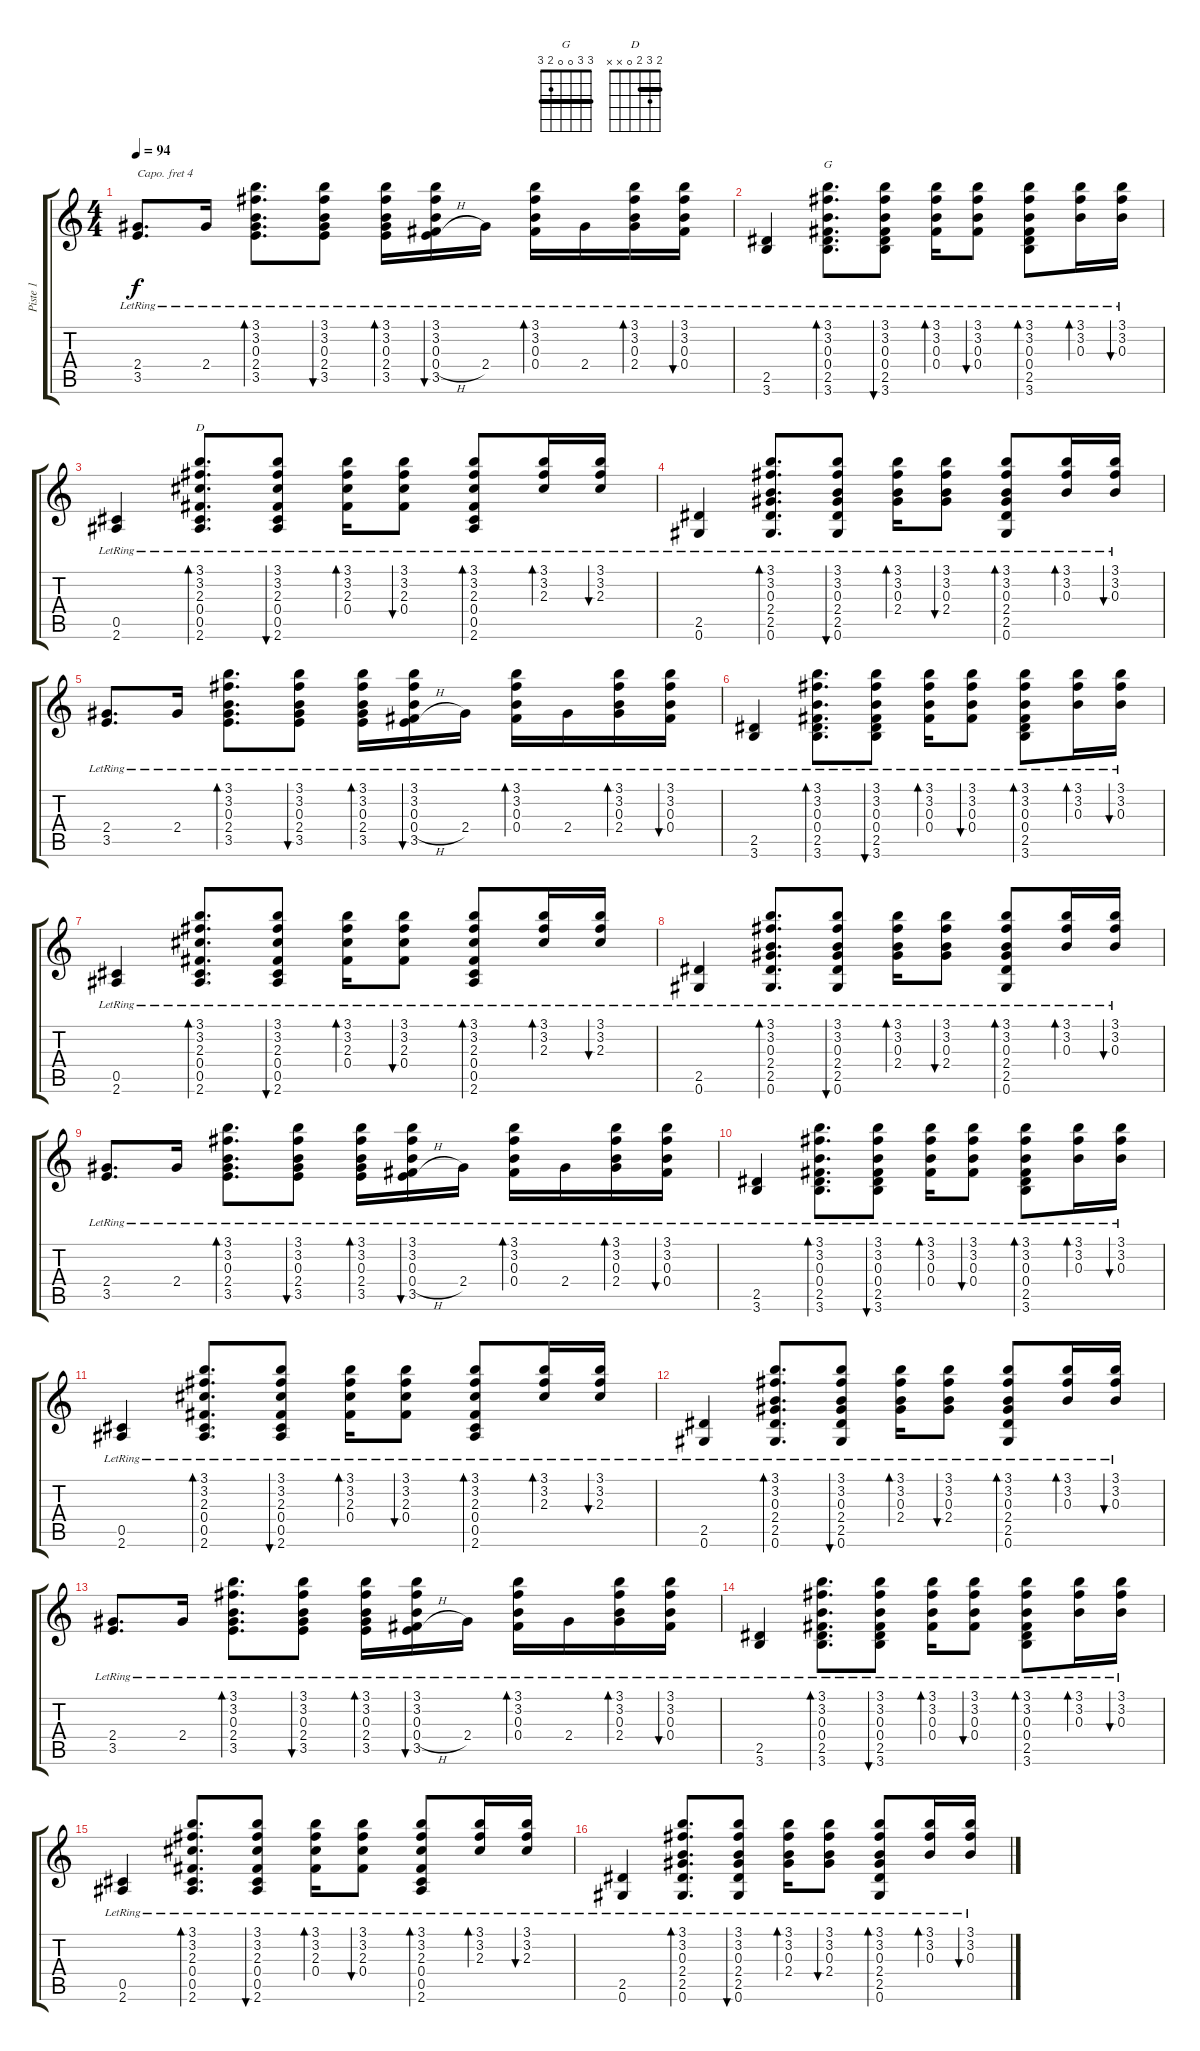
\track ("Piste 1" "Piste 1") {instrument acousticguitarsteel}
\staff {score tabs}
\capo 4
\tuning (E4 B3 G3 D3 A2 E2) {hide}
\chord ("G" 3 3 0 0 2 3) {barre 3}
\chord ("D" 2 3 2 0 x x) {barre 2}
\ts (4 4)
\tempo 94
\clef g2
\ks c
(2.4{lr} 3.5{lr}).8{d dy f} 2.4{lr}.16 (3.1{lr} 3.2{lr} 0.3{lr} 2.4{lr} 3.5{lr}).8{d bd 60} (3.1{lr} 3.2{lr} 0.3{lr} 2.4{lr} 3.5{lr}).8{bu 60} (3.1{lr} 3.2{lr} 0.3{lr} 2.4{lr} 3.5{lr}).16{bd 60} (3.1{lr} 3.2{lr} 0.3{lr} 0.4{h lr} 3.5{lr}).16{bu 60} 2.4{lr}.16 (3.1{lr} 3.2{lr} 0.3{lr} 0.4{lr}).16{bd 60} 2.4{lr}.16 (3.1{lr} 3.2{lr} 0.3{lr} 2.4{lr}).16{bd 60} (3.1{lr} 3.2{lr} 0.3{lr} 0.4{lr}).16{bu 60} |
(2.5{lr} 3.6{lr}).4 (3.1{lr} 3.2{lr} 0.3{lr} 0.4{lr} 2.5{lr} 3.6{lr}).8{d bd 60 ch "G"} (3.1{lr} 3.2{lr} 0.3{lr} 0.4{lr} 2.5{lr} 3.6{lr}).8{bu 60} (3.1{lr} 3.2{lr} 0.3{lr} 0.4{lr}).16{bd 60} (3.1{lr} 3.2{lr} 0.3{lr} 0.4{lr}).8{bu 60} (3.1{lr} 3.2{lr} 0.3{lr} 0.4{lr} 2.5{lr} 3.6{lr}).8{bd 60} (3.1{lr} 3.2{lr} 0.3{lr}).16{bd 60} (3.1{lr} 3.2{lr} 0.3{lr}).16{bu 60} |
(0.5{lr} 2.6{lr}).4 (3.1{lr} 3.2{lr} 2.3{lr} 0.4{lr} 0.5{lr} 2.6{lr}).8{d bd 60 ch "D"} (3.1{lr} 3.2{lr} 2.3{lr} 0.4{lr} 0.5{lr} 2.6{lr}).8{bu 60} (3.1{lr} 3.2{lr} 2.3{lr} 0.4{lr}).16{bd 60} (3.1{lr} 3.2{lr} 2.3{lr} 0.4{lr}).8{bu 60} (3.1{lr} 3.2{lr} 2.3{lr} 0.4{lr} 0.5{lr} 2.6{lr}).8{bd 60} (3.1{lr} 3.2{lr} 2.3{lr}).16{bd 60} (3.1{lr} 3.2{lr} 2.3{lr}).16{bu 60} |
(2.5{lr} 0.6{lr}).4 (3.1{lr} 3.2{lr} 0.3{lr} 2.4{lr} 2.5{lr} 0.6{lr}).8{d bd 60} (3.1{lr} 3.2{lr} 0.3{lr} 2.4{lr} 2.5{lr} 0.6{lr}).8{bu 60} (3.1{lr} 3.2{lr} 0.3{lr} 2.4{lr}).16{bd 60} (3.1{lr} 3.2{lr} 0.3{lr} 2.4{lr}).8{bu 60} (3.1{lr} 3.2{lr} 0.3{lr} 2.4{lr} 2.5{lr} 0.6{lr}).8{bd 60} (3.1{lr} 3.2{lr} 0.3{lr}).16{bd 60} (3.1{lr} 3.2{lr} 0.3{lr}).16{bu 60} |
(2.4{lr} 3.5{lr}).8{d} 2.4{lr}.16 (3.1{lr} 3.2{lr} 0.3{lr} 2.4{lr} 3.5{lr}).8{d bd 60} (3.1{lr} 3.2{lr} 0.3{lr} 2.4{lr} 3.5{lr}).8{bu 60} (3.1{lr} 3.2{lr} 0.3{lr} 2.4{lr} 3.5{lr}).16{bd 60} (3.1{lr} 3.2{lr} 0.3{lr} 0.4{h lr} 3.5{lr}).16{bu 60} 2.4{lr}.16 (3.1{lr} 3.2{lr} 0.3{lr} 0.4{lr}).16{bd 60} 2.4{lr}.16 (3.1{lr} 3.2{lr} 0.3{lr} 2.4{lr}).16{bd 60} (3.1{lr} 3.2{lr} 0.3{lr} 0.4{lr}).16{bu 60} |
(2.5{lr} 3.6{lr}).4 (3.1{lr} 3.2{lr} 0.3{lr} 0.4{lr} 2.5{lr} 3.6{lr}).8{d bd 60} (3.1{lr} 3.2{lr} 0.3{lr} 0.4{lr} 2.5{lr} 3.6{lr}).8{bu 60} (3.1{lr} 3.2{lr} 0.3{lr} 0.4{lr}).16{bd 60} (3.1{lr} 3.2{lr} 0.3{lr} 0.4{lr}).8{bu 60} (3.1{lr} 3.2{lr} 0.3{lr} 0.4{lr} 2.5{lr} 3.6{lr}).8{bd 60} (3.1{lr} 3.2{lr} 0.3{lr}).16{bd 60} (3.1{lr} 3.2{lr} 0.3{lr}).16{bu 60} |
(0.5{lr} 2.6{lr}).4 (3.1{lr} 3.2{lr} 2.3{lr} 0.4{lr} 0.5{lr} 2.6{lr}).8{d bd 60} (3.1{lr} 3.2{lr} 2.3{lr} 0.4{lr} 0.5{lr} 2.6{lr}).8{bu 60} (3.1{lr} 3.2{lr} 2.3{lr} 0.4{lr}).16{bd 60} (3.1{lr} 3.2{lr} 2.3{lr} 0.4{lr}).8{bu 60} (3.1{lr} 3.2{lr} 2.3{lr} 0.4{lr} 0.5{lr} 2.6{lr}).8{bd 60} (3.1{lr} 3.2{lr} 2.3{lr}).16{bd 60} (3.1{lr} 3.2{lr} 2.3{lr}).16{bu 60} |
(2.5{lr} 0.6{lr}).4 (3.1{lr} 3.2{lr} 0.3{lr} 2.4{lr} 2.5{lr} 0.6{lr}).8{d bd 60} (3.1{lr} 3.2{lr} 0.3{lr} 2.4{lr} 2.5{lr} 0.6{lr}).8{bu 60} (3.1{lr} 3.2{lr} 0.3{lr} 2.4{lr}).16{bd 60} (3.1{lr} 3.2{lr} 0.3{lr} 2.4{lr}).8{bu 60} (3.1{lr} 3.2{lr} 0.3{lr} 2.4{lr} 2.5{lr} 0.6{lr}).8{bd 60} (3.1{lr} 3.2{lr} 0.3{lr}).16{bd 60} (3.1{lr} 3.2{lr} 0.3{lr}).16{bu 60} |
(2.4{lr} 3.5{lr}).8{d} 2.4{lr}.16 (3.1{lr} 3.2{lr} 0.3{lr} 2.4{lr} 3.5{lr}).8{d bd 60} (3.1{lr} 3.2{lr} 0.3{lr} 2.4{lr} 3.5{lr}).8{bu 60} (3.1{lr} 3.2{lr} 0.3{lr} 2.4{lr} 3.5{lr}).16{bd 60} (3.1{lr} 3.2{lr} 0.3{lr} 0.4{h lr} 3.5{lr}).16{bu 60} 2.4{lr}.16 (3.1{lr} 3.2{lr} 0.3{lr} 0.4{lr}).16{bd 60} 2.4{lr}.16 (3.1{lr} 3.2{lr} 0.3{lr} 2.4{lr}).16{bd 60} (3.1{lr} 3.2{lr} 0.3{lr} 0.4{lr}).16{bu 60} |
(2.5{lr} 3.6{lr}).4 (3.1{lr} 3.2{lr} 0.3{lr} 0.4{lr} 2.5{lr} 3.6{lr}).8{d bd 60} (3.1{lr} 3.2{lr} 0.3{lr} 0.4{lr} 2.5{lr} 3.6{lr}).8{bu 60} (3.1{lr} 3.2{lr} 0.3{lr} 0.4{lr}).16{bd 60} (3.1{lr} 3.2{lr} 0.3{lr} 0.4{lr}).8{bu 60} (3.1{lr} 3.2{lr} 0.3{lr} 0.4{lr} 2.5{lr} 3.6{lr}).8{bd 60} (3.1{lr} 3.2{lr} 0.3{lr}).16{bd 60} (3.1{lr} 3.2{lr} 0.3{lr}).16{bu 60} |
(0.5{lr} 2.6{lr}).4 (3.1{lr} 3.2{lr} 2.3{lr} 0.4{lr} 0.5{lr} 2.6{lr}).8{d bd 60} (3.1{lr} 3.2{lr} 2.3{lr} 0.4{lr} 0.5{lr} 2.6{lr}).8{bu 60} (3.1{lr} 3.2{lr} 2.3{lr} 0.4{lr}).16{bd 60} (3.1{lr} 3.2{lr} 2.3{lr} 0.4{lr}).8{bu 60} (3.1{lr} 3.2{lr} 2.3{lr} 0.4{lr} 0.5{lr} 2.6{lr}).8{bd 60} (3.1{lr} 3.2{lr} 2.3{lr}).16{bd 60} (3.1{lr} 3.2{lr} 2.3{lr}).16{bu 60} |
(2.5{lr} 0.6{lr}).4 (3.1{lr} 3.2{lr} 0.3{lr} 2.4{lr} 2.5{lr} 0.6{lr}).8{d bd 60} (3.1{lr} 3.2{lr} 0.3{lr} 2.4{lr} 2.5{lr} 0.6{lr}).8{bu 60} (3.1{lr} 3.2{lr} 0.3{lr} 2.4{lr}).16{bd 60} (3.1{lr} 3.2{lr} 0.3{lr} 2.4{lr}).8{bu 60} (3.1{lr} 3.2{lr} 0.3{lr} 2.4{lr} 2.5{lr} 0.6{lr}).8{bd 60} (3.1{lr} 3.2{lr} 0.3{lr}).16{bd 60} (3.1{lr} 3.2{lr} 0.3{lr}).16{bu 60} |
(2.4{lr} 3.5{lr}).8{d} 2.4{lr}.16 (3.1{lr} 3.2{lr} 0.3{lr} 2.4{lr} 3.5{lr}).8{d bd 60} (3.1{lr} 3.2{lr} 0.3{lr} 2.4{lr} 3.5{lr}).8{bu 60} (3.1{lr} 3.2{lr} 0.3{lr} 2.4{lr} 3.5{lr}).16{bd 60} (3.1{lr} 3.2{lr} 0.3{lr} 0.4{h lr} 3.5{lr}).16{bu 60} 2.4{lr}.16 (3.1{lr} 3.2{lr} 0.3{lr} 0.4{lr}).16{bd 60} 2.4{lr}.16 (3.1{lr} 3.2{lr} 0.3{lr} 2.4{lr}).16{bd 60} (3.1{lr} 3.2{lr} 0.3{lr} 0.4{lr}).16{bu 60} |
(2.5{lr} 3.6{lr}).4 (3.1{lr} 3.2{lr} 0.3{lr} 0.4{lr} 2.5{lr} 3.6{lr}).8{d bd 60} (3.1{lr} 3.2{lr} 0.3{lr} 0.4{lr} 2.5{lr} 3.6{lr}).8{bu 60} (3.1{lr} 3.2{lr} 0.3{lr} 0.4{lr}).16{bd 60} (3.1{lr} 3.2{lr} 0.3{lr} 0.4{lr}).8{bu 60} (3.1{lr} 3.2{lr} 0.3{lr} 0.4{lr} 2.5{lr} 3.6{lr}).8{bd 60} (3.1{lr} 3.2{lr} 0.3{lr}).16{bd 60} (3.1{lr} 3.2{lr} 0.3{lr}).16{bu 60} |
(0.5{lr} 2.6{lr}).4 (3.1{lr} 3.2{lr} 2.3{lr} 0.4{lr} 0.5{lr} 2.6{lr}).8{d bd 60} (3.1{lr} 3.2{lr} 2.3{lr} 0.4{lr} 0.5{lr} 2.6{lr}).8{bu 60} (3.1{lr} 3.2{lr} 2.3{lr} 0.4{lr}).16{bd 60} (3.1{lr} 3.2{lr} 2.3{lr} 0.4{lr}).8{bu 60} (3.1{lr} 3.2{lr} 2.3{lr} 0.4{lr} 0.5{lr} 2.6{lr}).8{bd 60} (3.1{lr} 3.2{lr} 2.3{lr}).16{bd 60} (3.1{lr} 3.2{lr} 2.3{lr}).16{bu 60} |
(2.5{lr} 0.6{lr}).4 (3.1{lr} 3.2{lr} 0.3{lr} 2.4{lr} 2.5{lr} 0.6{lr}).8{d bd 60} (3.1{lr} 3.2{lr} 0.3{lr} 2.4{lr} 2.5{lr} 0.6{lr}).8{bu 60} (3.1{lr} 3.2{lr} 0.3{lr} 2.4{lr}).16{bd 60} (3.1{lr} 3.2{lr} 0.3{lr} 2.4{lr}).8{bu 60} (3.1{lr} 3.2{lr} 0.3{lr} 2.4{lr} 2.5{lr} 0.6{lr}).8{bd 60} (3.1{lr} 3.2{lr} 0.3{lr}).16{bd 60} (3.1{lr} 3.2{lr} 0.3{lr}).16{bu 60}
